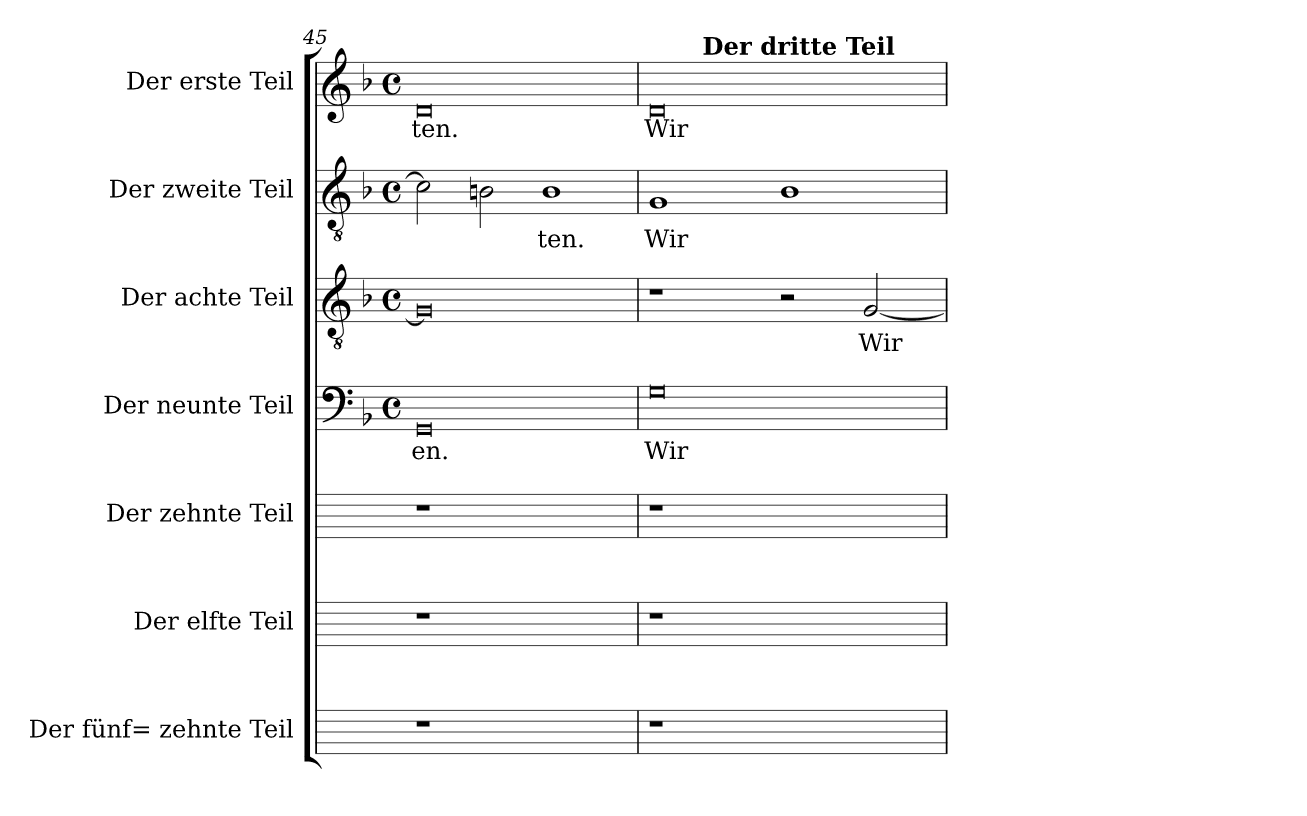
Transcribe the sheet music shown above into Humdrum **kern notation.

**kern	**kern	**kern	**kern	**text	**kern	**text	**kern	**text	**kern	**text
*part7	*part6	*part5	*part4	*part4	*part3	*part3	*part2	*part2	*part1	*part1
*staff7	*staff6	*staff5	*staff4	*staff4	*staff3	*staff3	*staff2	*staff2	*staff1	*staff1
*I"Der fünf=  zehnte Teil	*I"Der elfte  Teil	*I"Der zehnte  Teil	*I"Der neunte  Teil	*	*I"Der achte  Teil	*	*I"Der zweite  Teil	*	*I"Der erste  Teil	*
*	*	*	*clefF4	*	*clefGv2	*	*clefGv2	*	*clefG2	*
*	*	*	*k[b-]	*	*k[b-]	*	*k[b-]	*	*k[b-]	*
*	*	*	*F:	*	*F:	*	*F:	*	*F:	*
*	*	*	*M4/4	*	*M4/4	*	*M4/4	*	*M4/4	*
*	*	*	*met(c)	*	*met(c)	*	*met(c)	*	*met(c)	*
=45	=45	=45	=45	=45	=45	=45	=45	=45	=45	=45
!	!	!	!	!LO:LY:b:cj	!	!	!	!	!	!LO:LY:b:cj
1r	1r	1r	0GG	-en.	0G]	.	2c\]	.	0d	-ten.
.	.	.	.	.	.	.	2Bn\	.	.	.
!	!	!	!	!	!	!	!	!LO:LY:b:cj	!	!
1ryy	1ryy	1ryy	.	.	.	.	1B	-ten.	.	.
!!LO:LB:g=z
=46	=46	=46	=46	=46	=46	=46	=46	=46	=46	=46
!	!	!	!	!LO:LY:b:cj	!	!	!	!LO:LY:b:cj	!	!LO:LY:b:cj
*	*	*	*	*	*	*	*	*	*^	*
1r	1r	1r	0G	Wir	1r	.	1G	Wir	0d	4ryy	Wir
.	.	.	.	.	.	.	.	.	.	32ryy	.
!	!	!	!	!	!	!	!	!	!	!LO:TX:a:B:t=Der dritte Teil	!
.	.	.	.	.	.	.	.	.	.	1ryy	.
1ryy	1ryy	1ryy	.	.	2r	.	1B-	.	.	.	.
.	.	.	.	.	.	.	.	.	.	2ryy	.
!	!	!	!	!	!	!LO:LY:b:cj	!	!	!	!	!
.	.	.	.	.	[<2G/	Wir	.	.	.	.	.
.	.	.	.	.	.	.	.	.	.	8..ryy	.
*	*	*	*	*	*	*	*	*	*v	*v	*
=	=	=	=	=	=	=	=	=	=	=
*-	*-	*-	*-	*-	*-	*-	*-	*-	*-	*-
